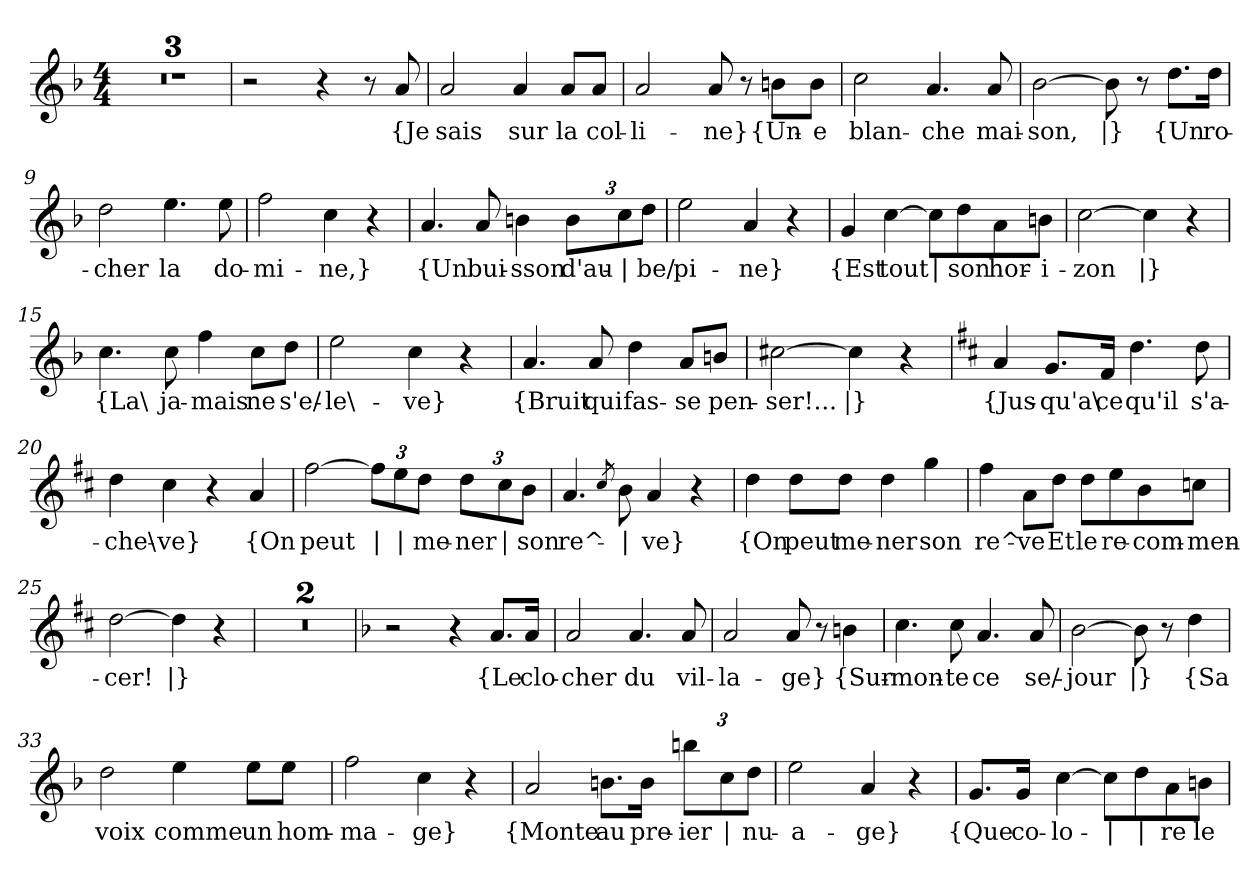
**kern	**text
*part1	*part1
*staff1	*staff1
*clefG2	*
*k[b-]	*
*M4/4	*
=1	=1
1r	.
=2	=2
1r	.
=3	=3
1r	.
=4	=4
2r	.
4r	.
8r	.
!	!LO:LY:b
8a/	{Je
=5	=5
!	!LO:LY:b
2a/	sais
!	!LO:LY:b
4a/	sur
!	!LO:LY:b
8a/L	la
!	!LO:LY:b
8a/J	col-
=6	=6
!	!LO:LY:b
2a/	-li-
!	!LO:LY:b
8a/	-ne}
8r	.
!	!LO:LY:b
8bn\L	{Un-
!	!LO:LY:b
8b\J	-e
=7	=7
!	!LO:LY:b
2cc\	blan-
!	!LO:LY:b
4.a/	-che
!	!LO:LY:b
8a/	mai-
=8	=8
!	!LO:LY:b
[2b-\	-son,
!	!LO:LY:b
8b-\]	|}
8r	.
!	!LO:LY:b
8.dd\L	{Un
!	!LO:LY:b
16dd\Jk	ro-
!!LO:LB:g=z
=9	=9
!	!LO:LY:b
2dd\	-cher
!	!LO:LY:b
4.ee\	la
!	!LO:LY:b
8ee\	do-
=10	=10
!	!LO:LY:b
2ff\	-mi-
!	!LO:LY:b
4cc\	-ne,}
4r	.
=11	=11
!	!LO:LY:b
4.a/	{Un
!	!LO:LY:b
8a/	bui-
!	!LO:LY:b
4bn\	-sson
*Xbrackettup	*
!	!LO:LY:b
12b\L	d'au-
!	!LO:LY:b
12cc\	|
!	!LO:LY:b
12dd\J	-be/
=12	=12
!	!LO:LY:b
2ee\	-pi-
!	!LO:LY:b
4a/	-ne}
4r	.
=13	=13
!	!LO:LY:b
4g/	{Est
!	!LO:LY:b
[4cc\	tout
!	!LO:LY:b
8cc\L]	|
!	!LO:LY:b
8dd\	son
!	!LO:LY:b
8a\	hor-
!	!LO:LY:b
8bn\J	-i-
=14	=14
!	!LO:LY:b
[2cc\	-zon
!	!LO:LY:b
4cc\]	|}
4r	.
!!LO:LB:g=z
=15	=15
!	!LO:LY:b
4.cc\	{La\
!	!LO:LY:b
8cc\	ja-
!	!LO:LY:b
4ff\	-mais
!	!LO:LY:b
8cc\L	ne
!	!LO:LY:b
8dd\J	s'e/-
=16	=16
!	!LO:LY:b
2ee\	-le\-
!	!LO:LY:b
4cc\	-ve}
4r	.
=17	=17
!	!LO:LY:b
4.a/	{Bruit
!	!LO:LY:b
8a/	qui
!	!LO:LY:b
4dd\	fas-
!	!LO:LY:b
8a/L	-se
!	!LO:LY:b
8bn/J	pen-
=18	=18
!	!LO:LY:b
[2cc#X\	-ser!...
!	!LO:LY:b
4cc#\]	|}
4r	.
=19	=19
*k[f#c#]	*
!	!LO:LY:b
4a/	{Jus-
!	!LO:LY:b
8.g/L	-qu'a\
!	!LO:LY:b
16f#/Jk	ce
!	!LO:LY:b
4.dd\	qu'il
!	!LO:LY:b
8dd\	s'a-
!!LO:LB:g=z
=20	=20
!	!LO:LY:b
4dd\	-che\-
!	!LO:LY:b
4cc#\	-ve}
4r	.
!	!LO:LY:b
4a/	{On
=21	=21
!	!LO:LY:b
[2ff#\	peut
!	!LO:LY:b
12ff#\L]	|
!	!LO:LY:b
12ee\	|
!	!LO:LY:b
12dd\J	me-
!	!LO:LY:b
12dd\L	-ner
!	!LO:LY:b
12cc#\	|
!	!LO:LY:b
12b\J	son
=22	=22
!	!LO:LY:b
4.a/	re^-
8qcc#/	.
!	!LO:LY:b
8b\	|
!	!LO:LY:b
4a/	-ve}
4r	.
=23	=23
!	!LO:LY:b
4dd\	{On
!	!LO:LY:b
8dd\L	peut
!	!LO:LY:b
8dd\J	me-
!	!LO:LY:b
4dd\	-ner
!	!LO:LY:b
4gg\	son
!!LO:LB:g=z
=24	=24
!	!LO:LY:b
4ff#\	re^-
!	!LO:LY:b
8a\L	-ve
!	!LO:LY:b
8dd\J	Et
!	!LO:LY:b
8dd\L	le
!	!LO:LY:b
8ee\	re-
!	!LO:LY:b
8b\	-com-
!	!LO:LY:b
8ccn\J	-men-
=25	=25
!	!LO:LY:b
[2dd\	-cer!
!	!LO:LY:b
4dd\]	|}
4r	.
=26	=26
1r	.
=27	=27
1r	.
=28	=28
*k[b-]	*
2r	.
4r	.
!	!LO:LY:b
8.a/L	{Le
!	!LO:LY:b
16a/Jk	clo-
=29	=29
!	!LO:LY:b
2a/	-cher
!	!LO:LY:b
4.a/	du
!	!LO:LY:b
8a/	vil-
=30	=30
!	!LO:LY:b
2a/	-la-
!	!LO:LY:b
8a/	-ge}
8r	.
!	!LO:LY:b
4bn\	{Sur-
!!LO:LB:g=z
=31	=31
!	!LO:LY:b
4.cc\	-mon-
!	!LO:LY:b
8cc\	-te
!	!LO:LY:b
4.a/	ce
!	!LO:LY:b
8a/	se/-
=32	=32
!	!LO:LY:b
[2b-\	-jour
!	!LO:LY:b
8b-\]	|}
8r	.
!	!LO:LY:b
4dd\	{Sa
=33	=33
!	!LO:LY:b
2dd\	voix
!	!LO:LY:b
4ee\	comme
!	!LO:LY:b
8ee\L	un
!	!LO:LY:b
8ee\J	hom-
=34	=34
!	!LO:LY:b
2ff\	-ma-
!	!LO:LY:b
4cc\	-ge}
4r	.
=35	=35
!	!LO:LY:b
2a/	{Monte
!	!LO:LY:b
8.bn\L	au
!	!LO:LY:b
16b\Jk	pre-
!	!LO:LY:b
12bbn\L	-ier
!	!LO:LY:b
12cc\	|
!	!LO:LY:b
12dd\J	nu-
=36	=36
!	!LO:LY:b
2ee\	-a-
!	!LO:LY:b
4a/	-ge}
4r	.
!!LO:LB:g=z
=37	=37
!	!LO:LY:b
8.g/L	{Que
!	!LO:LY:b
16g/Jk	co-
!	!LO:LY:b
[4cc\	-lo-
!	!LO:LY:b
8cc\L]	|
!	!LO:LY:b
8dd\	|
!	!LO:LY:b
8a\	-re
!	!LO:LY:b
8bn\J	le
=	=
*-	*-
